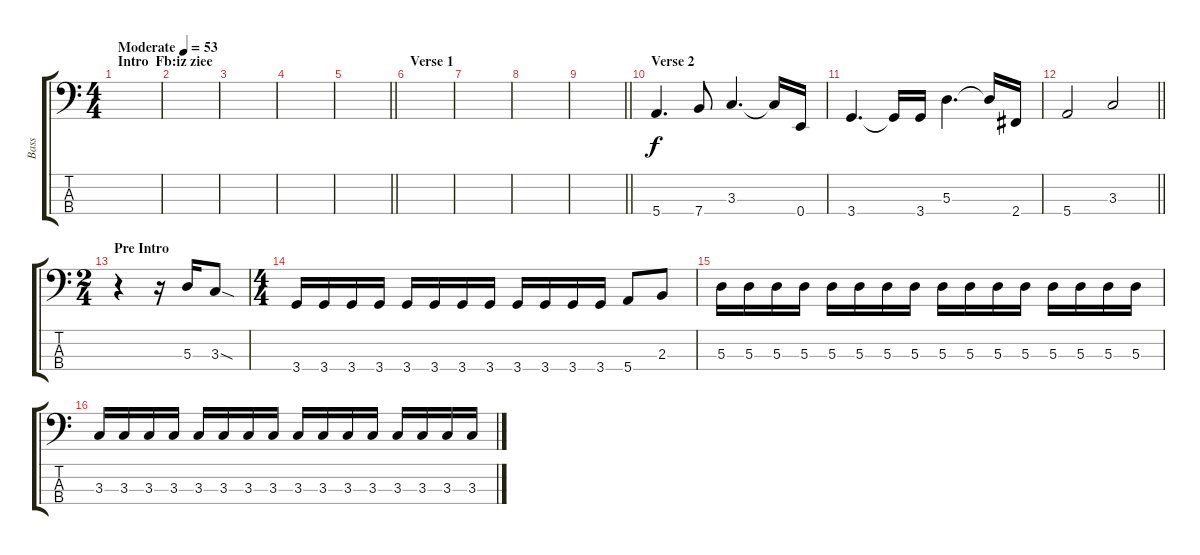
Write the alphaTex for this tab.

\track ("Bass" "Bass") {instrument electricbassfinger}
\staff {score tabs}
\tuning (G2 D2 A1 E1) {hide}
\ts (4 4)
\section ("" "Intro  Fb:iz ziee")
\tempo (53 "Moderate")
\clef f4
\ks c
|
|
|
|
\barLineRight lightlight
|
\section ("" "Verse 1")
|
|
|
\barLineRight lightlight
|
\section ("" "Verse 2")
5.4.4{d} 7.4.8 3.3.4{d} 3.3{t}.16 0.4.16 |
3.4.4{d} 3.4{t}.16 3.4.16 5.3.4{d} 5.3{t}.16 2.4.16 |
\barLineRight lightlight
5.4.2 3.3.2 |
\ts (2 4)
\section ("" "Pre Intro")
r.4 r.16 5.3.16 3.3{sod}.8 |
\ts (4 4)
3.4.16 3.4.16 3.4.16 3.4.16 3.4.16 3.4.16 3.4.16 3.4.16 3.4.16 3.4.16 3.4.16 3.4.16 5.4.8 2.3.8 |
5.3.16 5.3.16 5.3.16 5.3.16 5.3.16 5.3.16 5.3.16 5.3.16 5.3.16 5.3.16 5.3.16 5.3.16 5.3.16 5.3.16 5.3.16 5.3.16 |
3.3.16 3.3.16 3.3.16 3.3.16 3.3.16 3.3.16 3.3.16 3.3.16 3.3.16 3.3.16 3.3.16 3.3.16 3.3.16 3.3.16 3.3.16 3.3.16
